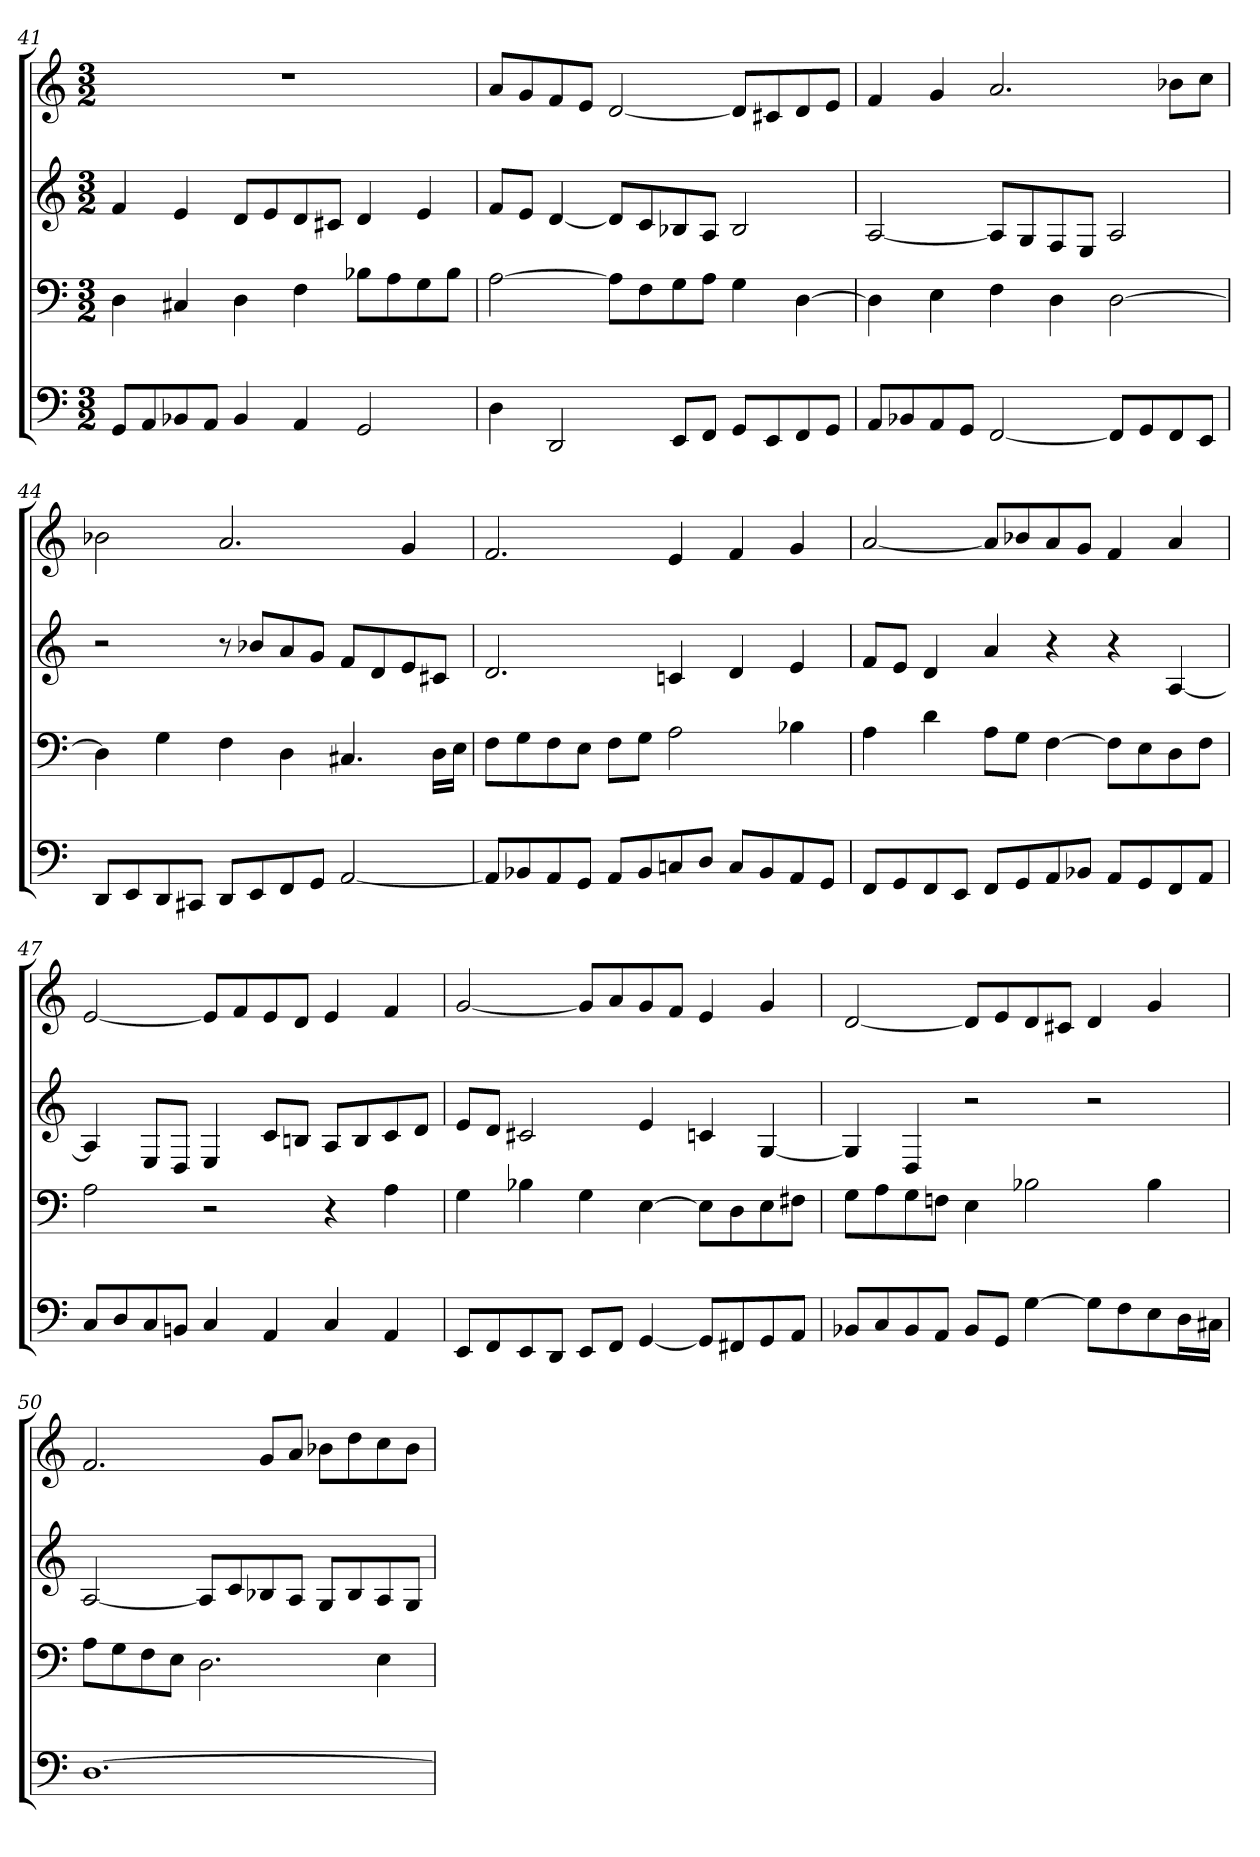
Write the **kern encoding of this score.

**kern	**kern	**kern	**kern
*part4	*part3	*part2	*part1
*staff4	*staff3	*staff2	*staff1
*M3/2	*M3/2	*M3/2	*M3/2
=41	=41	=41	=41
8GGL	4D	4f	1.r
8AA	.	.	.
8BB-X	4C#X	4e	.
8AAJ	.	.	.
4BB-	4D	8dL	.
.	.	8e	.
4AA	4F	8d	.
.	.	8c#XJ	.
2GG	8B-XL	4d	.
.	8A	.	.
.	8G	4e	.
.	8B-J	.	.
=42	=42	=42	=42
4D	[2A	8fL	8aL
.	.	8eJ	8g
2DD	.	[4d	8f
.	.	.	8eJ
.	8AL]	8dL]	[2d
.	8F	8c	.
8EEL	8G	8B-X	.
8FFJ	8AJ	8AJ	.
8GGL	4G	2B-	8dL]
8EE	.	.	8c#X
8FF	[4D	.	8d
8GGJ	.	.	8eJ
=43	=43	=43	=43
8AAL	4D]	[2A	4f
8BB-X	.	.	.
8AA	4E	.	4g
8GGJ	.	.	.
[2FF	4F	8AL]	2.a
.	.	8G	.
.	4D	8F	.
.	.	8EJ	.
8FFL]	[2D	2A	.
8GG	.	.	.
8FF	.	.	8b-XL
8EEJ	.	.	8ccJ
=44	=44	=44	=44
8DDL	4D]	2r	2b-X
8EE	.	.	.
8DD	4G	.	.
8CC#XJ	.	.	.
8DDL	4F	8r	2.a
8EE	.	8b-XL	.
8FF	4D	8a	.
8GGJ	.	8gJ	.
[2AA	4.C#X	8fL	.
.	.	8d	.
.	.	8e	4g
.	16DLL	8c#XJ	.
.	16EJJ	.	.
=45	=45	=45	=45
8AAL]	8FL	2.d	2.f
8BB-X	8G	.	.
8AA	8F	.	.
8GGJ	8EJ	.	.
8AAL	8FL	.	.
8BB-	8GJ	.	.
8Cn	2A	4cn	4e
8DJ	.	.	.
8CL	.	4d	4f
8BB-	.	.	.
8AA	4B-X	4e	4g
8GGJ	.	.	.
=46	=46	=46	=46
8FFL	4A	8fL	[2a
8GG	.	8eJ	.
8FF	4d	4d	.
8EEJ	.	.	.
8FFL	8AL	4a	8aL]
8GG	8GJ	.	8b-X
8AA	[4F	4r	8a
8BB-XJ	.	.	8gJ
8AAL	8FL]	4r	4f
8GG	8E	.	.
8FF	8D	[4A	4a
8AAJ	8FJ	.	.
=47	=47	=47	=47
8CL	2A	4A]	[2e
8D	.	.	.
8C	.	8EL	.
8BBnJ	.	8DJ	.
4C	2r	4E	8eL]
.	.	.	8f
4AA	.	8cL	8e
.	.	8BnJ	8dJ
4C	4r	8AL	4e
.	.	8B	.
4AA	4A	8c	4f
.	.	8dJ	.
=48	=48	=48	=48
8EEL	4G	8eL	[2g
8FF	.	8dJ	.
8EE	4B-X	2c#X	.
8DDJ	.	.	.
8EEL	4G	.	8gL]
8FFJ	.	.	8a
[4GG	[4E	4e	8g
.	.	.	8fJ
8GGL]	8EL]	4cn	4e
8FF#X	8D	.	.
8GG	8E	[4G	4g
8AAJ	8F#XJ	.	.
=49	=49	=49	=49
8BB-XL	8GL	4G]	[2d
8C	8A	.	.
8BB-	8G	4D	.
8AAJ	8FnJ	.	.
8BB-L	4E	2r	8dL]
8GGJ	.	.	8e
[4G	2B-X	.	8d
.	.	.	8c#XJ
8GL]	.	2r	4d
8F	.	.	.
8E	4B-	.	4g
16DL	.	.	.
16C#XJJ	.	.	.
=50	=50	=50	=50
[1.D	8AL	[2A	2.f
.	8G	.	.
.	8F	.	.
.	8EJ	.	.
.	2.D	8AL]	.
.	.	8c	.
.	.	8B-X	8gL
.	.	8AJ	8aJ
.	.	8GL	8b-XL
.	.	8B-	8dd
.	4E	8A	8cc
.	.	8GJ	8b-J
=	=	=	=
*-	*-	*-	*-
